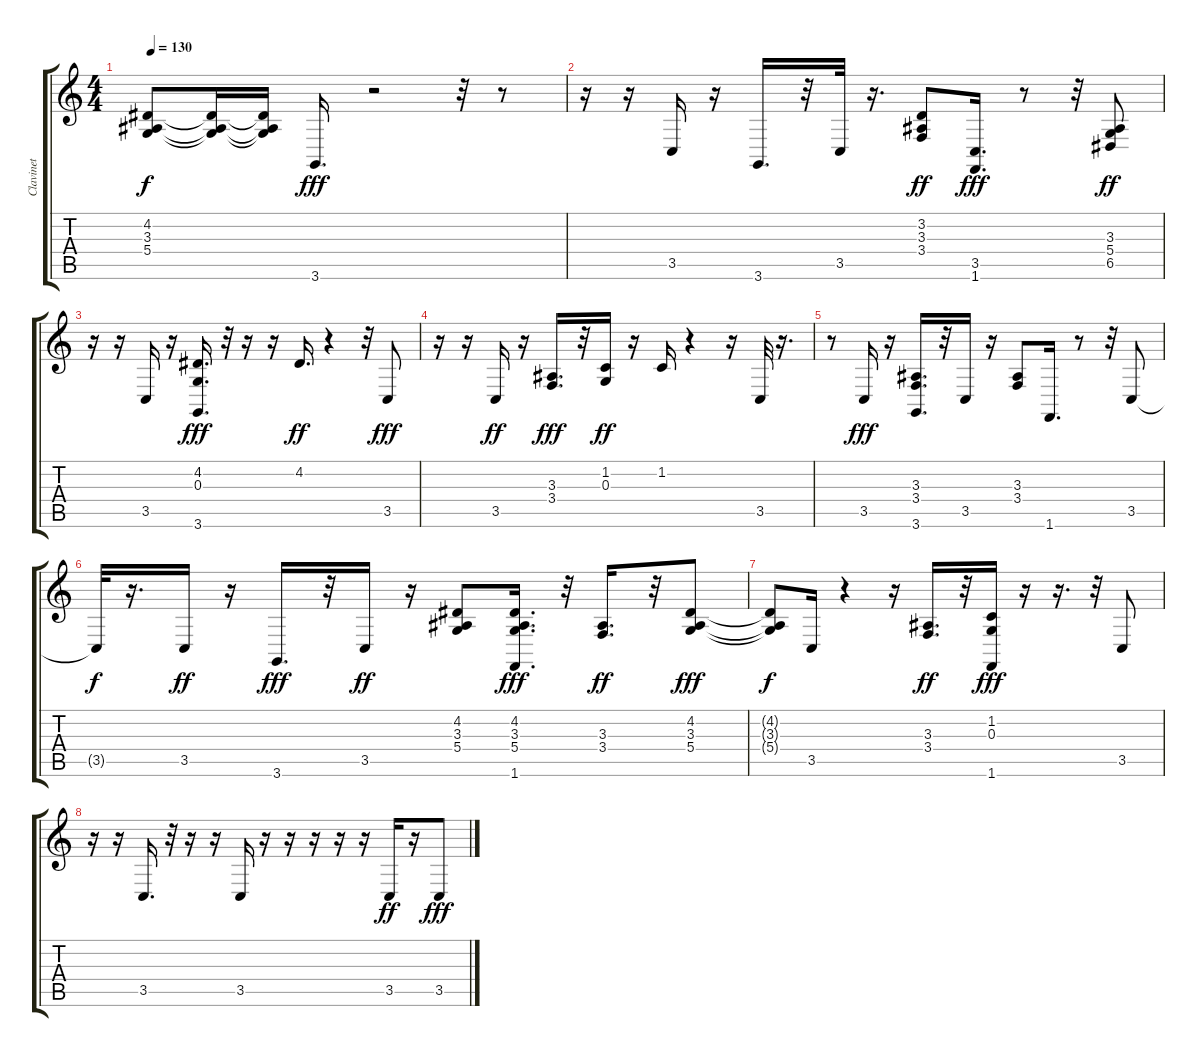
\track ("Clavinet            " "Clavinet  ") {instrument clavinet}
\staff {score tabs}
\tuning (E4 B3 G3 D3 A2 E2) {hide}
\ts (4 4)
\tempo 130
\clef g2
\ks c
(4.2{t} 3.3{t} 5.4{t}).8{dy f} (4.2{t} 3.3{t} 5.4{t}).16 (4.2{t} 3.3{t} 5.4{t}).16 3.6.16{d dy fff} r.2 r.32 r.8 |
r.16 r.16 3.5.16 r.16 3.6.16{d} r.32 3.5.32 r.16{d} (3.2 3.3 3.4).8{dy ff} (3.5 1.6).16{d dy fff} r.8 r.32 (3.3 5.4 6.5).8{dy ff} |
r.16 r.16 3.5.16 r.16 (4.2 0.3 3.6).16{d dy fff} r.32 r.16 r.16 4.2.16{d dy ff} r.4 r.32 3.5.8{dy fff} |
r.16 r.16 3.5.16{dy ff} r.16 (3.3 3.4).16{d dy fff} r.32 (1.2 0.3).16{dy ff} r.16 1.2.16 r.4 r.16 3.5.32 r.16{d} |
r.8 3.5.16{dy fff} r.16 (3.3 3.4 3.6).16{d} r.32 3.5.16 r.16 (3.3 3.4).8 1.6.16{d} r.8 r.32 3.5.8 |
3.5{t}.32{dy f} r.16{d} 3.5.16{dy ff} r.16 3.6.16{d dy fff} r.32 3.5.16{dy ff} r.16 (4.2 3.3 5.4).8 (4.2 3.3 5.4 1.6).16{d dy fff} r.32 (3.3 3.4).16{d dy ff} r.32 (4.2 3.3 5.4).8{dy fff} |
(4.2{t} 3.3{t} 5.4{t}).8{dy f} 3.5.16 r.4 r.16 (3.3 3.4).16{d dy ff} r.32 (1.2 0.3 1.6).16{dy fff} r.16 r.16{d} r.32 3.5.8 |
r.16 r.16 3.5.16{d} r.32 r.16 r.16 3.5.16 r.16 r.16 r.16 r.16 r.16 3.5.16{dy ff} r.16 3.5.8{dy fff}
